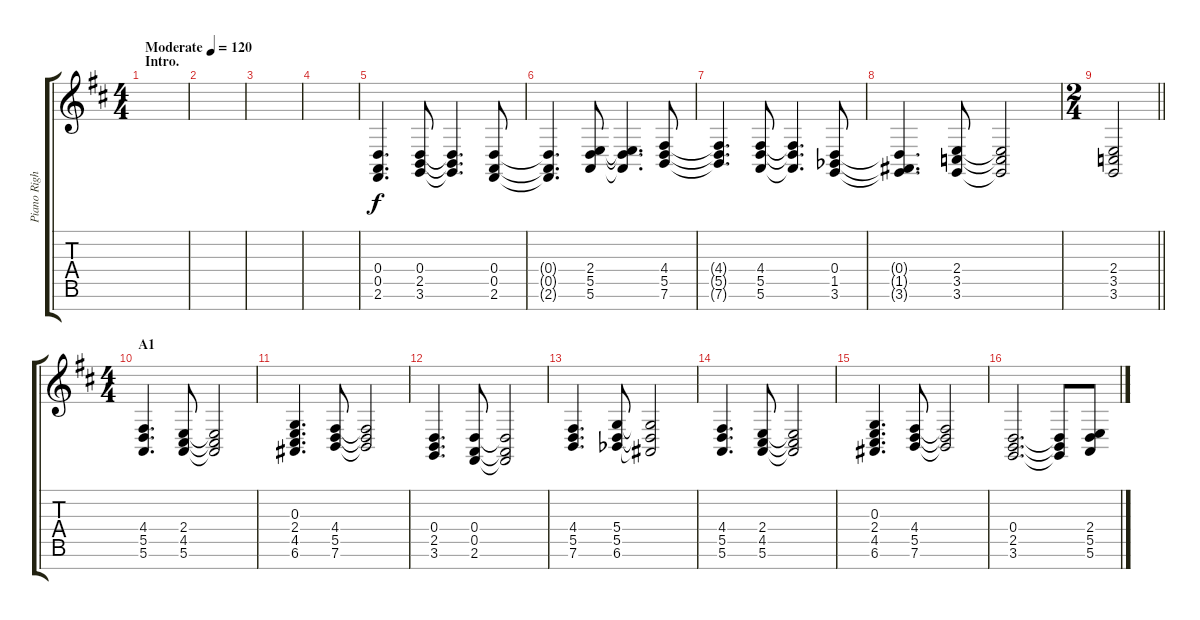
\track ("Piano Right (Kotobuki Tsumugi)" "Piano Righ") {instrument electricgrandpiano}
\staff {score tabs}
\tuning (E4 B3 G3 D3 A2 E2 B1) {hide}
\ts (4 4)
\section ("" "Intro.")
\tempo (120 "Moderate")
\clef g2
\ks d
|
|
|
|
(0.4 0.5 2.6).4{d} (0.4 2.5 3.6).8 (0.4{t} 2.5{t} 3.6{t}).4{d} (0.4 0.5 2.6).8 |
(0.4{t} 0.5{t} 2.6{t}).4{d} (2.4 5.5 5.6).8 (2.4{t} 5.5{t} 5.6{t}).4{d} (4.4 5.5 7.6).8 |
(4.4{t} 5.5{t} 7.6{t}).4{d} (4.4 5.5 5.6).8 (4.4{t} 5.5{t} 5.6{t}).4{d} (0.4 1.5{acc b} 3.6).8 |
(0.4{t} 1.5{t} 3.6{t}).4{d} (2.4 3.5 3.6).8 (2.4{t} 3.5{t} 3.6{t}).2 |
\ts (2 4)
\barLineRight lightlight
(2.4 3.5 3.6).2 |
\ts (4 4)
\section ("" "A1")
(4.4 5.5 5.6).4{d} (2.4 4.5 5.6).8 (2.4{t} 4.5{t} 5.6{t}).2 |
(0.3 2.4 4.5 6.6).4{d} (4.4 5.5 7.6).8 (4.4{t} 5.5{t} 7.6{t}).2 |
(0.4 2.5 3.6).4{d} (0.4 0.5 2.6).8 (0.4{t} 0.5{t} 2.6{t}).2 |
(4.4 5.5 7.6).4{d} (5.4 5.5 6.6{acc b}).8 (5.4{t} 5.5{t} 6.6{t}).2 |
(4.4 5.5 5.6).4{d} (2.4 4.5 5.6).8 (2.4{t} 4.5{t} 5.6{t}).2 |
(0.3 2.4 4.5 6.6).4{d} (4.4 5.5 7.6).8 (4.4{t} 5.5{t} 7.6{t}).2 |
(0.4 2.5 3.6).2{d} (0.4{t} 2.5{t} 3.6{t}).8 (2.4 5.5 5.6).8
